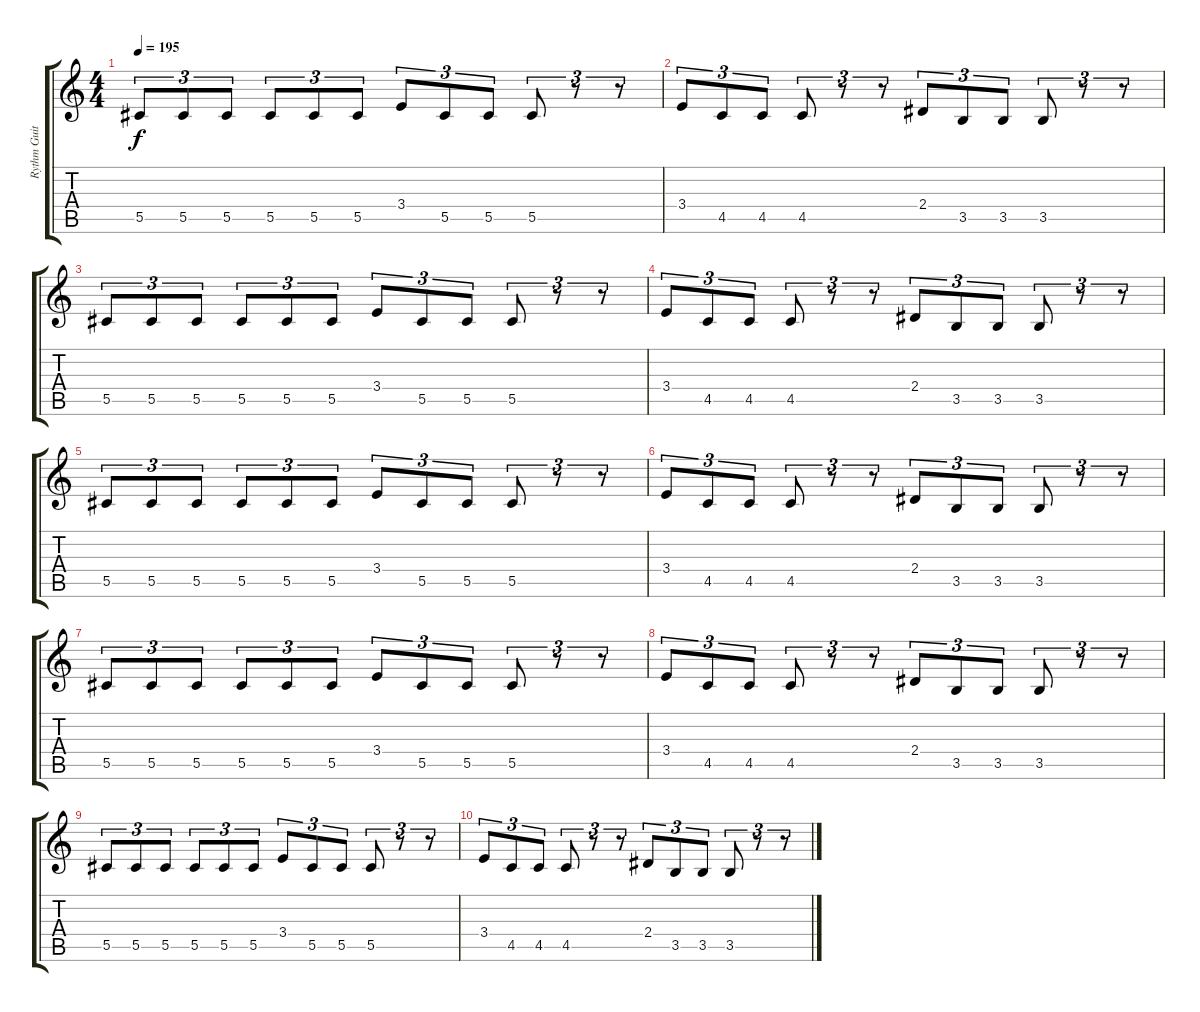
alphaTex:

\track ("Rythm Guitar" "Rythm Guit") {instrument distortionguitar}
\staff {score tabs}
\tuning (Eb4 Bb3 Gb3 Db3 Ab2 Eb2) {hide}
\ts (4 4)
\tempo 195
\clef g2
\ks c
5.5.8{tu (3 2) dy f} 5.5.8{tu (3 2)} 5.5.8{tu (3 2)} 5.5.8{tu (3 2)} 5.5.8{tu (3 2)} 5.5.8{tu (3 2)} 3.4.8{tu (3 2)} 5.5.8{tu (3 2)} 5.5.8{tu (3 2)} 5.5.8{tu (3 2)} r.8{tu (3 2)} r.8{tu (3 2)} |
3.4.8{tu (3 2)} 4.5.8{tu (3 2)} 4.5.8{tu (3 2)} 4.5.8{tu (3 2)} r.8{tu (3 2)} r.8{tu (3 2)} 2.4.8{tu (3 2)} 3.5.8{tu (3 2)} 3.5.8{tu (3 2)} 3.5.8{tu (3 2)} r.8{tu (3 2)} r.8{tu (3 2)} |
5.5.8{tu (3 2)} 5.5.8{tu (3 2)} 5.5.8{tu (3 2)} 5.5.8{tu (3 2)} 5.5.8{tu (3 2)} 5.5.8{tu (3 2)} 3.4.8{tu (3 2)} 5.5.8{tu (3 2)} 5.5.8{tu (3 2)} 5.5.8{tu (3 2)} r.8{tu (3 2)} r.8{tu (3 2)} |
3.4.8{tu (3 2)} 4.5.8{tu (3 2)} 4.5.8{tu (3 2)} 4.5.8{tu (3 2)} r.8{tu (3 2)} r.8{tu (3 2)} 2.4.8{tu (3 2)} 3.5.8{tu (3 2)} 3.5.8{tu (3 2)} 3.5.8{tu (3 2)} r.8{tu (3 2)} r.8{tu (3 2)} |
5.5.8{tu (3 2)} 5.5.8{tu (3 2)} 5.5.8{tu (3 2)} 5.5.8{tu (3 2)} 5.5.8{tu (3 2)} 5.5.8{tu (3 2)} 3.4.8{tu (3 2)} 5.5.8{tu (3 2)} 5.5.8{tu (3 2)} 5.5.8{tu (3 2)} r.8{tu (3 2)} r.8{tu (3 2)} |
3.4.8{tu (3 2)} 4.5.8{tu (3 2)} 4.5.8{tu (3 2)} 4.5.8{tu (3 2)} r.8{tu (3 2)} r.8{tu (3 2)} 2.4.8{tu (3 2)} 3.5.8{tu (3 2)} 3.5.8{tu (3 2)} 3.5.8{tu (3 2)} r.8{tu (3 2)} r.8{tu (3 2)} |
5.5.8{tu (3 2)} 5.5.8{tu (3 2)} 5.5.8{tu (3 2)} 5.5.8{tu (3 2)} 5.5.8{tu (3 2)} 5.5.8{tu (3 2)} 3.4.8{tu (3 2)} 5.5.8{tu (3 2)} 5.5.8{tu (3 2)} 5.5.8{tu (3 2)} r.8{tu (3 2)} r.8{tu (3 2)} |
3.4.8{tu (3 2)} 4.5.8{tu (3 2)} 4.5.8{tu (3 2)} 4.5.8{tu (3 2)} r.8{tu (3 2)} r.8{tu (3 2)} 2.4.8{tu (3 2)} 3.5.8{tu (3 2)} 3.5.8{tu (3 2)} 3.5.8{tu (3 2)} r.8{tu (3 2)} r.8{tu (3 2)} |
5.5.8{tu (3 2)} 5.5.8{tu (3 2)} 5.5.8{tu (3 2)} 5.5.8{tu (3 2)} 5.5.8{tu (3 2)} 5.5.8{tu (3 2)} 3.4.8{tu (3 2)} 5.5.8{tu (3 2)} 5.5.8{tu (3 2)} 5.5.8{tu (3 2)} r.8{tu (3 2)} r.8{tu (3 2)} |
3.4.8{tu (3 2)} 4.5.8{tu (3 2)} 4.5.8{tu (3 2)} 4.5.8{tu (3 2)} r.8{tu (3 2)} r.8{tu (3 2)} 2.4.8{tu (3 2)} 3.5.8{tu (3 2)} 3.5.8{tu (3 2)} 3.5.8{tu (3 2)} r.8{tu (3 2)} r.8{tu (3 2)}
